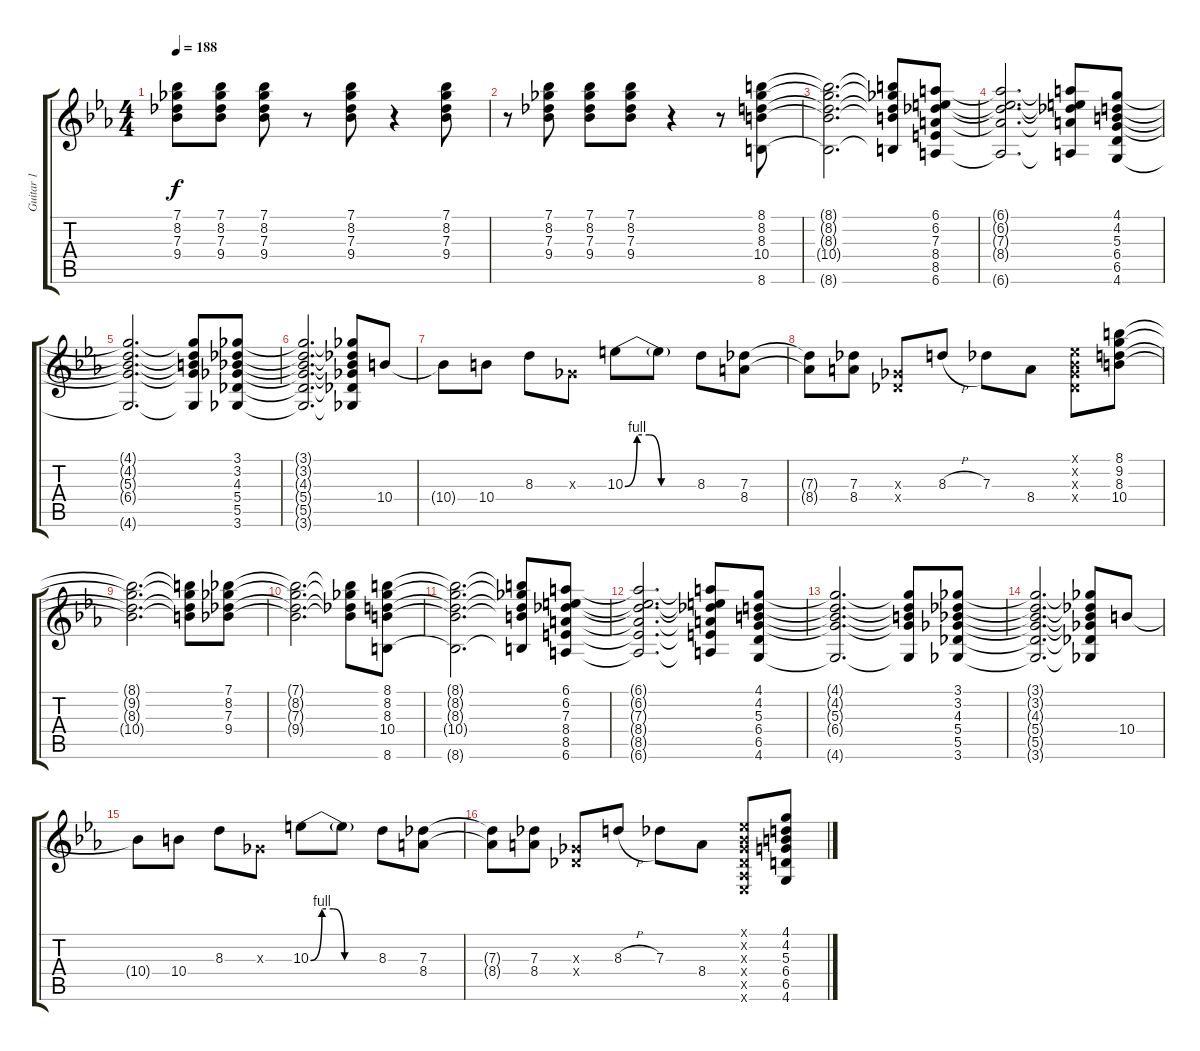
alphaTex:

\track ("Guitar 1" "Guitar 1") {instrument distortionguitar}
\staff {score tabs}
\tuning (Eb4 Bb3 Gb3 Db3 Ab2 Eb2) {hide}
\ts (4 4)
\tempo 188
\clef g2
\ks eb
(7.1{t} 8.2{t} 7.3{t} 9.4{t}).8{dy f} (7.1 8.2 7.3 9.4).8 (7.1 8.2 7.3 9.4).8 r.8 (7.1 8.2 7.3 9.4).8 r.4 (7.1 8.2 7.3 9.4).8 |
r.8 (7.1 8.2 7.3 9.4).8 (7.1 8.2 7.3 9.4).8 (7.1 8.2 7.3 9.4).8 r.4 r.8 (8.1 8.2 8.3 10.4 8.6).8 |
(8.1{t} 8.2{t} 8.3{t} 10.4{t} 8.6{t}).2{d} (8.1{t} 8.2{t} 8.3{t} 10.4{t} 8.6{t}).8 (6.1 6.2 7.3 8.4 8.5 6.6).8 |
(6.1{t} 6.2{t} 7.3{t} 8.4{t} 6.6{t}).2{d} (6.1{t} 6.2{t} 7.3{t} 8.4{t} 6.6{t}).8 (4.1 4.2 5.3 6.4 6.5 4.6).8 |
(4.1{t} 4.2{t} 5.3{t} 6.4{t} 4.6{t}).2{d} (4.1{t} 4.2{t} 5.3{t} 6.4{t} 4.6{t}).8 (3.1 3.2 4.3 5.4 5.5 3.6).8 |
(3.1{t} 3.2{t} 4.3{t} 5.4{t} 5.5{t} 3.6{t}).2{d} (3.1{t} 3.2{t} 4.3{t} 5.4{t} 5.5{t} 3.6{t}).8 10.4.8 |
10.4{t}.8 10.4.8 8.3.8 0.3{x}.8 10.3{be (custom 0 0 10 4 20 4 30 0 60 0)}.8 10.3{t}.8 8.3.8 (7.3 8.4).8 |
(7.3{t} 8.4{t}).8 (7.3 8.4).8 (0.3{x} 0.4{x}).8 8.3{h}.8 7.3.8 8.4.8 (0.1{x} 0.2{x} 0.3{x} 0.4{x}).8 (8.1 9.2 8.3 10.4).8 |
(8.1{t} 9.2{t} 8.3{t} 10.4{t}).2{d} (8.1{t} 9.2{t} 8.3{t} 10.4{t}).8 (7.1 8.2 7.3 9.4).8 |
(7.1{t} 8.2{t} 7.3{t} 9.4{t}).2{d} (7.1{t} 8.2{t} 7.3{t} 9.4{t}).8 (8.1 8.2 8.3 10.4 8.6).8 |
(8.1{t} 8.2{t} 8.3{t} 10.4{t} 8.6{t}).2{d} (8.1{t} 8.2{t} 8.3{t} 10.4{t} 8.6{t}).8 (6.1 6.2 7.3 8.4 8.5 6.6).8 |
(6.1{t} 6.2{t} 7.3{t} 8.4{t} 8.5{t} 6.6{t}).2{d} (6.1{t} 6.2{t} 7.3{t} 8.4{t} 8.5{t} 6.6{t}).8 (4.1 4.2 5.3 6.4 6.5 4.6).8 |
(4.1{t} 4.2{t} 5.3{t} 6.4{t} 4.6{t}).2{d} (4.1{t} 4.2{t} 5.3{t} 6.4{t} 4.6{t}).8 (3.1 3.2 4.3 5.4 5.5 3.6).8 |
(3.1{t} 3.2{t} 4.3{t} 5.4{t} 5.5{t} 3.6{t}).2{d} (3.1{t} 3.2{t} 4.3{t} 5.4{t} 5.5{t} 3.6{t}).8 10.4.8 |
10.4{t}.8 10.4.8 8.3.8 0.3{x}.8 10.3{be (custom 0 0 10 4 20 4 30 0 60 0)}.8 10.3{t}.8 8.3.8 (7.3 8.4).8 |
(7.3{t} 8.4{t}).8 (7.3 8.4).8 (0.3{x} 0.4{x}).8 8.3{h}.8 7.3.8 8.4.8 (0.1{x} 0.2{x} 0.3{x} 0.4{x} 0.5{x} 0.6{x}).8 (4.1 4.2 5.3 6.4 6.5 4.6).8
